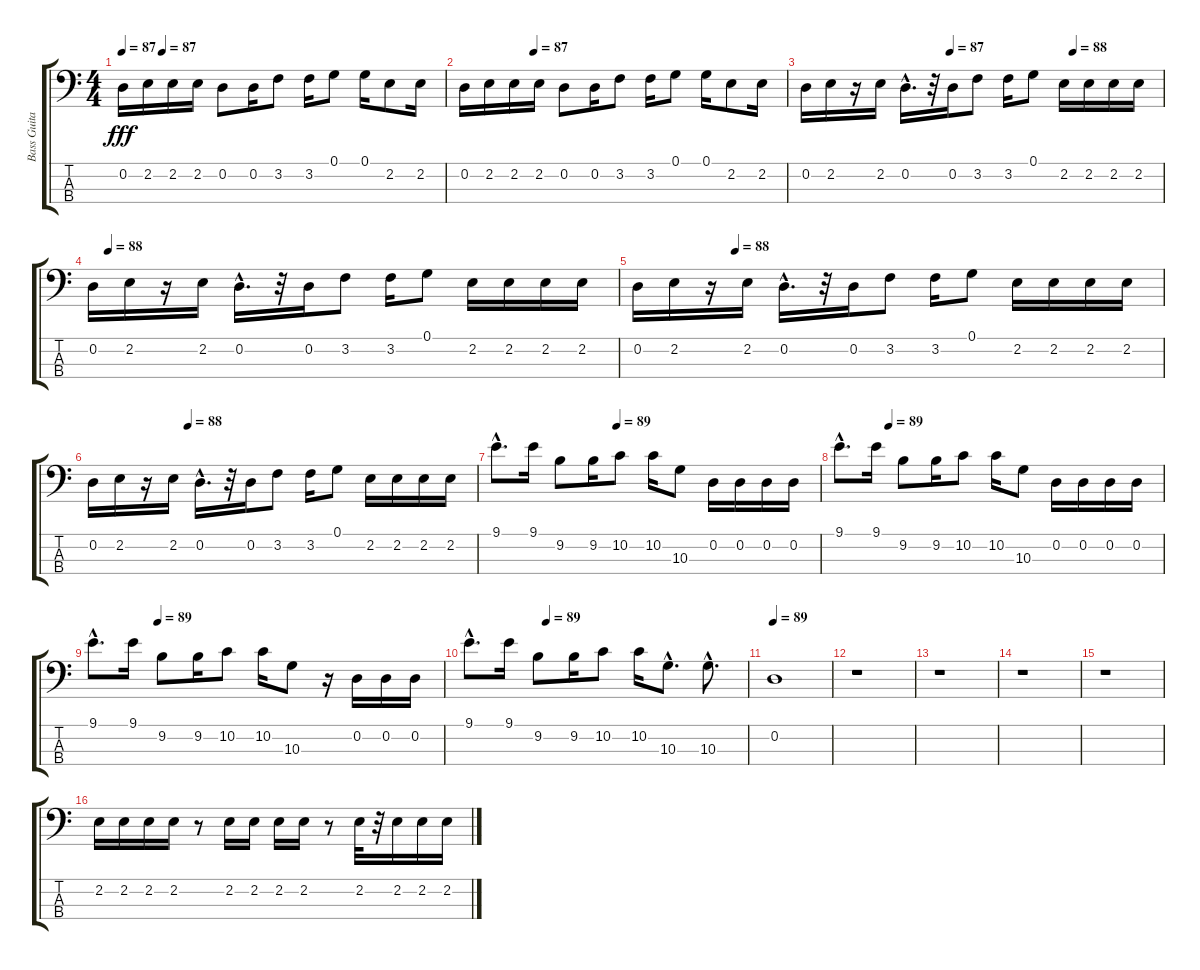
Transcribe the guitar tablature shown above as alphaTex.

\track ("Bass Guitar" "Bass Guita") {instrument electricbassfinger}
\staff {score tabs}
\tuning (G2 D2 A1 D1) {hide}
\ts (4 4)
\tempo 87
\tempo (87 0.125)
\clef f4
\ks c
0.2.16{dy fff} 2.2.16 2.2.16 2.2.16 0.2.8 0.2.16 3.2.8 3.2.16 0.1.8 0.1.16 2.2.8 2.2.16 |
\tempo (87 0.21875)
0.2.16 2.2.16 2.2.16 2.2.16 0.2.8 0.2.16 3.2.8 3.2.16 0.1.8 0.1.16 2.2.8 2.2.16 |
\tempo (87 0.40625)
\tempo (88 0.75)
0.2.16 2.2.16 r.16 2.2.16 0.2{hac}.16{d} r.32 0.2.16 3.2.8 3.2.16 0.1.8 2.2.16 2.2.16 2.2.16 2.2.16 |
\tempo (88 0.03125)
0.2.16 2.2.16 r.16 2.2.16 0.2{hac}.16{d} r.32 0.2.16 3.2.8 3.2.16 0.1.8 2.2.16 2.2.16 2.2.16 2.2.16 |
\tempo (88 0.1875)
0.2.16 2.2.16 r.16 2.2.16 0.2{hac}.16{d} r.32 0.2.16 3.2.8 3.2.16 0.1.8 2.2.16 2.2.16 2.2.16 2.2.16 |
\tempo (88 0.25)
0.2.16 2.2.16 r.16 2.2.16 0.2{hac}.16{d} r.32 0.2.16 3.2.8 3.2.16 0.1.8 2.2.16 2.2.16 2.2.16 2.2.16 |
\tempo (89 0.375)
9.1{hac}.8{d} 9.1.16 9.2.8 9.2.16 10.2.8 10.2.16 10.3.8 0.2.16 0.2.16 0.2.16 0.2.16 |
\tempo (89 0.15625)
9.1{hac}.8{d} 9.1.16 9.2.8 9.2.16 10.2.8 10.2.16 10.3.8 0.2.16 0.2.16 0.2.16 0.2.16 |
\tempo (89 0.1875)
9.1{hac}.8{d} 9.1.16 9.2.8 9.2.16 10.2.8 10.2.16 10.3.8 r.16 0.2.16 0.2.16 0.2.16 |
\tempo (89 0.28125)
9.1{hac}.8{d} 9.1.16 9.2.8 9.2.16 10.2.8 10.2.16 10.3{hac}.8{d} 10.3{hac}.8{d} |
\tempo 89
0.2.1 |
r.1 |
r.1 |
r.1 |
r.1 |
2.2.16 2.2.16 2.2.16 2.2.16 r.8 2.2.16 2.2.16 2.2.16 2.2.16 r.8 2.2.32 r.32 2.2.16 2.2.16 2.2.16
